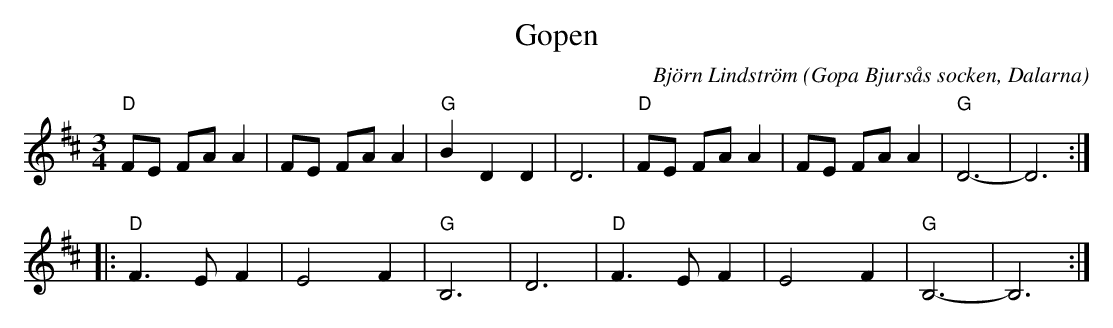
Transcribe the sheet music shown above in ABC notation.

X:1
C: Björn Lindström
T:Gopen
O: Gopa Bjursås socken, Dalarna
M:3/4
L:1/8
K:D
"D" FE FA A2 | FE FA A2 |"G" B2 D2 D2 | D6 |"D" FE FA A2 | FE FA A2 |"G" D6-| D6 :: %8
"D" F3 E F2 | E4 F2 |"G" B,6 | D6 |"D" F3 E F2 | E4 F2 |"G" B,6- | B,6 :| %16
